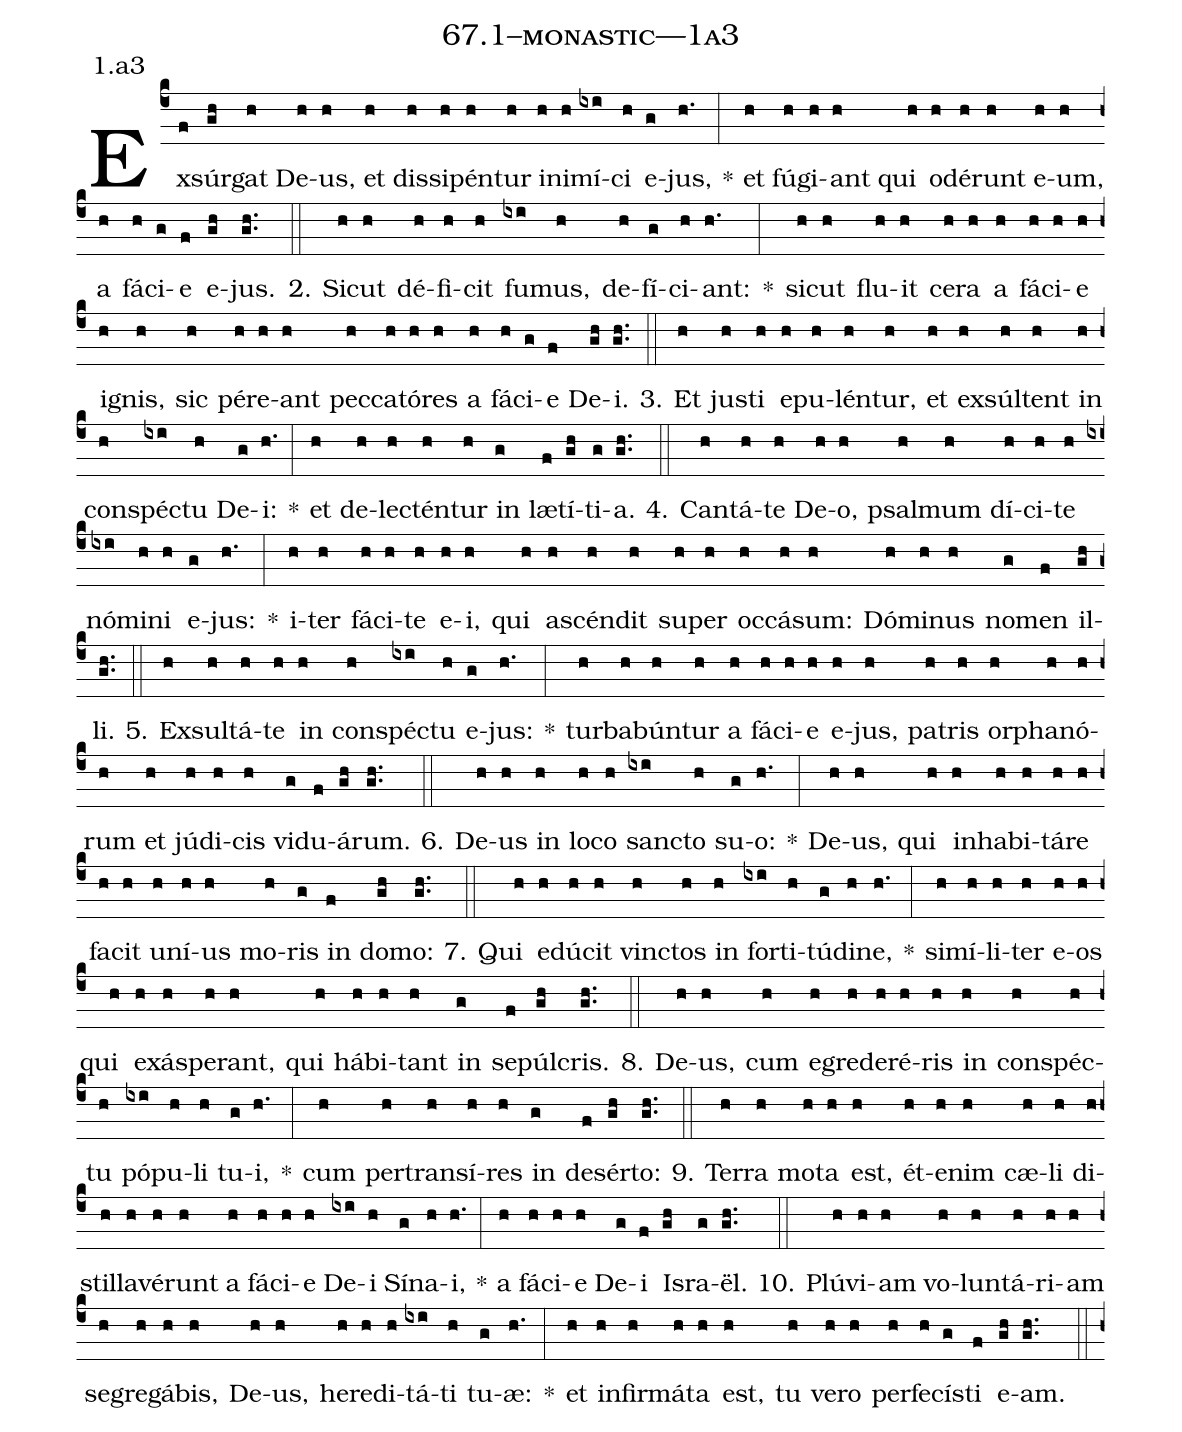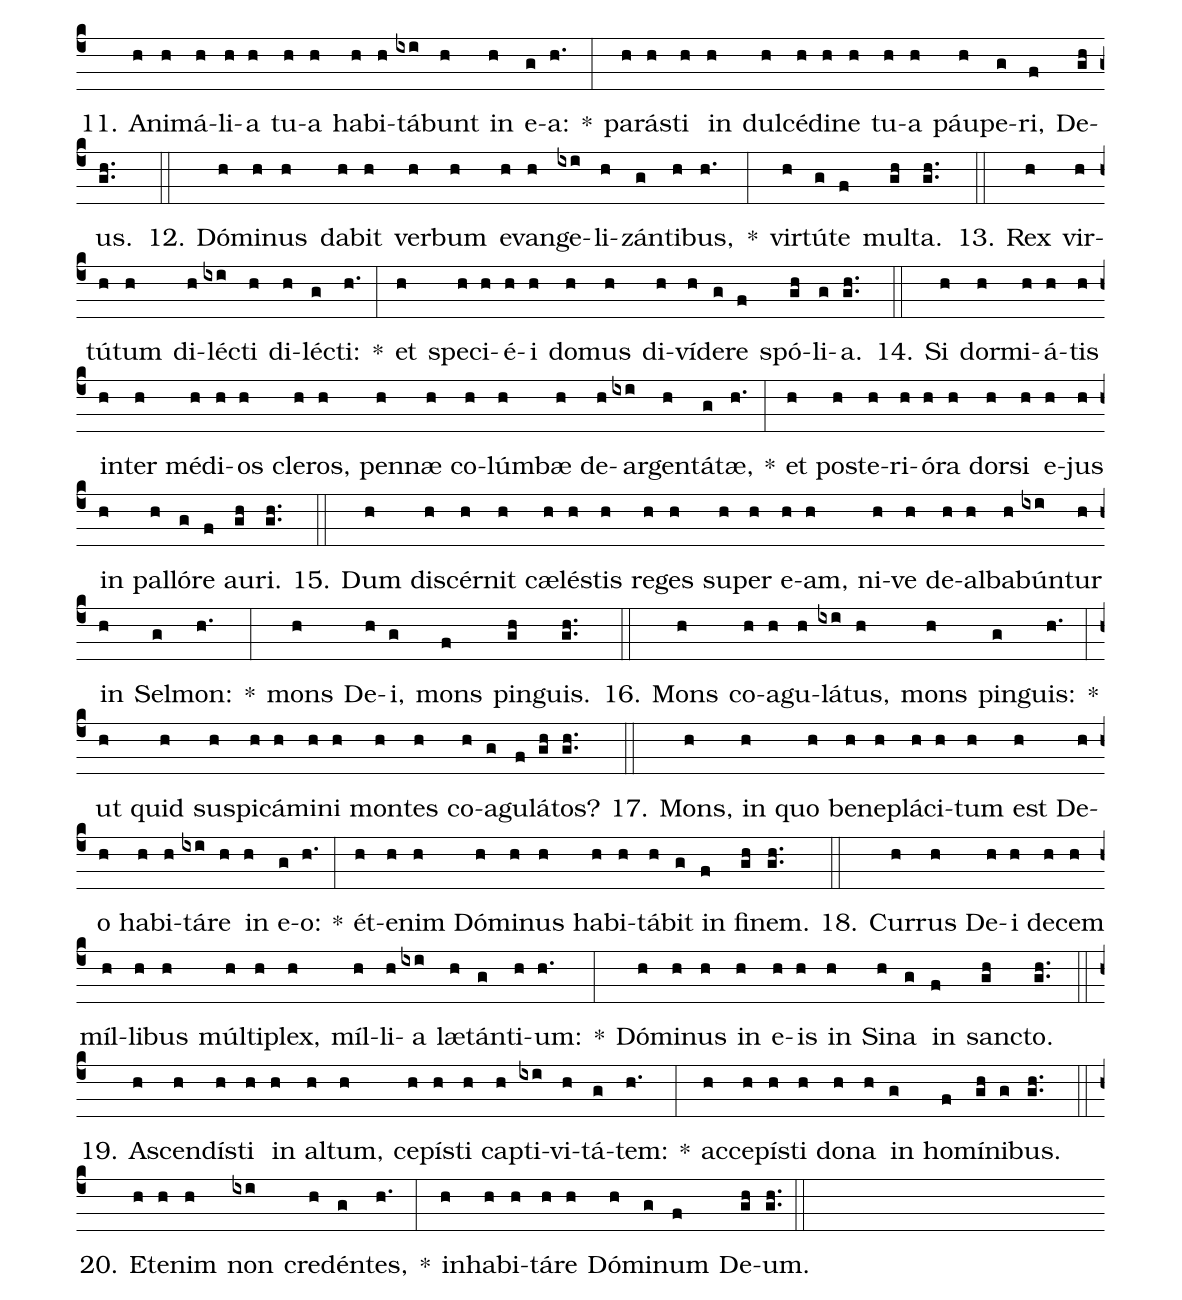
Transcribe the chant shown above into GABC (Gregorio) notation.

name: 67.1--monastic---1a3;
annotation: 1.a3;
%%
(c4)Ex(f)súr(gh)gat(h) De(h)us,(h) et(h) dis(h)si(h)pén(h)tur(h) in(h)i(h)mí(ixi)ci(h) e(g)jus,(h.) *(:) et(h) fú(h)gi(h)ant(h) qui(h) o(h)dé(h)runt(h) e(h)um,(h) a(h) fá(h)ci(g)e(f) e(gh)jus.(gh..) (::)
2. Sic(h)ut(h) dé(h)fi(h)cit(h) fu(ixi)mus,(h) de(h)fí(g)ci(h)ant:(h.) *(:) sic(h)ut(h) flu(h)it(h) ce(h)ra(h) a(h) fá(h)ci(h)e(h) i(h)gnis,(h) sic(h) pér(h)e(h)ant(h) pec(h)ca(h)tó(h)res(h) a(h) fá(h)ci(g)e(f) De(gh)i.(gh..) (::)
3. Et(h) jus(h)ti(h) e(h)pu(h)lén(h)tur,(h) et(h) ex(h)súl(h)tent(h) in(h) con(h)spéc(ixi)tu(h) De(g)i:(h.) *(:) et(h) de(h)lec(h)tén(h)tur(h) in(g) læ(f)tí(gh)ti(g)a.(gh..) (::)
4. Can(h)tá(h)te(h) De(h)o,(h) psal(h)mum(h) dí(h)ci(h)te(h) nó(ixi)mi(h)ni(h) e(g)jus:(h.) *(:) i(h)ter(h) fá(h)ci(h)te(h) e(h)i,(h) qui(h) a(h)scén(h)dit(h) su(h)per(h) oc(h)cá(h)sum:(h) Dó(h)mi(h)nus(h) no(g)men(f) il(gh)li.(gh..) (::)
5. Ex(h)sul(h)tá(h)te(h) in(h) con(h)spéc(ixi)tu(h) e(g)jus:(h.) *(:) tur(h)ba(h)bún(h)tur(h) a(h) fá(h)ci(h)e(h) e(h)jus,(h) pa(h)tris(h) or(h)pha(h)nó(h)rum(h) et(h) jú(h)di(h)cis(h) vi(g)du(f)á(gh)rum.(gh..) (::)
6. De(h)us(h) in(h) lo(h)co(h) sanc(ixi)to(h) su(g)o:(h.) *(:) De(h)us,(h) qui(h) in(h)ha(h)bi(h)tá(h)re(h) fa(h)cit(h) u(h)ní(h)us(h) mo(h)ris(g) in(f) do(gh)mo:(gh..) (::)
7. Qui(h) e(h)dú(h)cit(h) vinc(h)tos(h) in(h) for(ixi)ti(h)tú(g)di(h)ne,(h.) *(:) si(h)mí(h)li(h)ter(h) e(h)os(h) qui(h) ex(h)ás(h)pe(h)rant,(h) qui(h) há(h)bi(h)tant(h) in(g) se(f)púl(gh)cris.(gh..) (::)
8. De(h)us,(h) cum(h) e(h)gre(h)de(h)ré(h)ris(h) in(h) con(h)spéc(h)tu(h) pó(ixi)pu(h)li(h) tu(g)i,(h.) *(:) cum(h) per(h)trans(h)í(h)res(h) in(g) de(f)sér(gh)to:(gh..) (::)
9. Ter(h)ra(h) mo(h)ta(h) est,(h) ét(h)e(h)nim(h) cæ(h)li(h) di(h)stil(h)la(h)vé(h)runt(h) a(h) fá(h)ci(h)e(h) De(ixi)i(h) Sí(g)na(h)i,(h.) *(:) a(h) fá(h)ci(h)e(h) De(g)i(f) Is(gh)ra(g)ël.(gh..) (::)
10. Plú(h)vi(h)am(h) vo(h)lun(h)tá(h)ri(h)am(h) se(h)gre(h)gá(h)bis,(h) De(h)us,(h) he(h)re(h)di(h)tá(ixi)ti(h) tu(g)æ:(h.) *(:) et(h) in(h)fir(h)má(h)ta(h) est,(h) tu(h) ve(h)ro(h) per(h)fe(h)cís(g)ti(f) e(gh)am.(gh..) (::)
11. A(h)ni(h)má(h)li(h)a(h) tu(h)a(h) ha(h)bi(h)tá(ixi)bunt(h) in(h) e(g)a:(h.) *(:) pa(h)rás(h)ti(h) in(h) dul(h)cé(h)di(h)ne(h) tu(h)a(h) páu(h)pe(g)ri,(f) De(gh)us.(gh..) (::)
12. Dó(h)mi(h)nus(h) da(h)bit(h) ver(h)bum(h) e(h)van(h)ge(ixi)li(h)zán(g)ti(h)bus,(h.) *(:) vir(h)tú(g)te(f) mul(gh)ta.(gh..) (::)
13. Rex(h) vir(h)tú(h)tum(h) di(h)léc(ixi)ti(h) di(h)léc(g)ti:(h.) *(:) et(h) spe(h)ci(h)é(h)i(h) do(h)mus(h) di(h)ví(h)de(g)re(f) spó(gh)li(g)a.(gh..) (::)
14. Si(h) dor(h)mi(h)á(h)tis(h) in(h)ter(h) mé(h)di(h)os(h) cle(h)ros,(h) pen(h)næ(h) co(h)lúm(h)bæ(h) de(h)ar(ixi)gen(h)tá(g)tæ,(h.) *(:) et(h) post(h)e(h)ri(h)ó(h)ra(h) dor(h)si(h) e(h)jus(h) in(h) pal(h)ló(g)re(f) au(gh)ri.(gh..) (::)
15. Dum(h) di(h)scér(h)nit(h) cæ(h)lés(h)tis(h) re(h)ges(h) su(h)per(h) e(h)am,(h) ni(h)ve(h) de(h)al(h)ba(h)bún(ixi)tur(h) in(h) Sel(g)mon:(h.) *(:) mons(h) De(h)i,(g) mons(f) pin(gh)guis.(gh..) (::)
16. Mons(h) co(h)a(h)gu(h)lá(ixi)tus,(h) mons(h) pin(g)guis:(h.) *(:) ut(h) quid(h) su(h)spi(h)cá(h)mi(h)ni(h) mon(h)tes(h) co(h)a(g)gu(f)lá(gh)tos?(gh..) (::)
17. Mons,(h) in(h) quo(h) be(h)ne(h)plá(h)ci(h)tum(h) est(h) De(h)o(h) ha(h)bi(h)tá(ixi)re(h) in(h) e(g)o:(h.) *(:) ét(h)e(h)nim(h) Dó(h)mi(h)nus(h) ha(h)bi(h)tá(h)bit(g) in(f) fi(gh)nem.(gh..) (::)
18. Cur(h)rus(h) De(h)i(h) de(h)cem(h) míl(h)li(h)bus(h) múl(h)ti(h)plex,(h) míl(h)li(h)a(ixi) læ(h)tán(g)ti(h)um:(h.) *(:) Dó(h)mi(h)nus(h) in(h) e(h)is(h) in(h) Si(h)na(g) in(f) sanc(gh)to.(gh..) (::)
19. A(h)scen(h)dís(h)ti(h) in(h) al(h)tum,(h) ce(h)pís(h)ti(h) cap(h)ti(ixi)vi(h)tá(g)tem:(h.) *(:) ac(h)ce(h)pís(h)ti(h) do(h)na(h) in(g) ho(f)mí(gh)ni(g)bus.(gh..) (::)
20. Et(h)e(h)nim(h) non(ixi) cre(h)dén(g)tes,(h.) *(:) in(h)ha(h)bi(h)tá(h)re(h) Dó(h)mi(g)num(f) De(gh)um.(gh..) (::)
